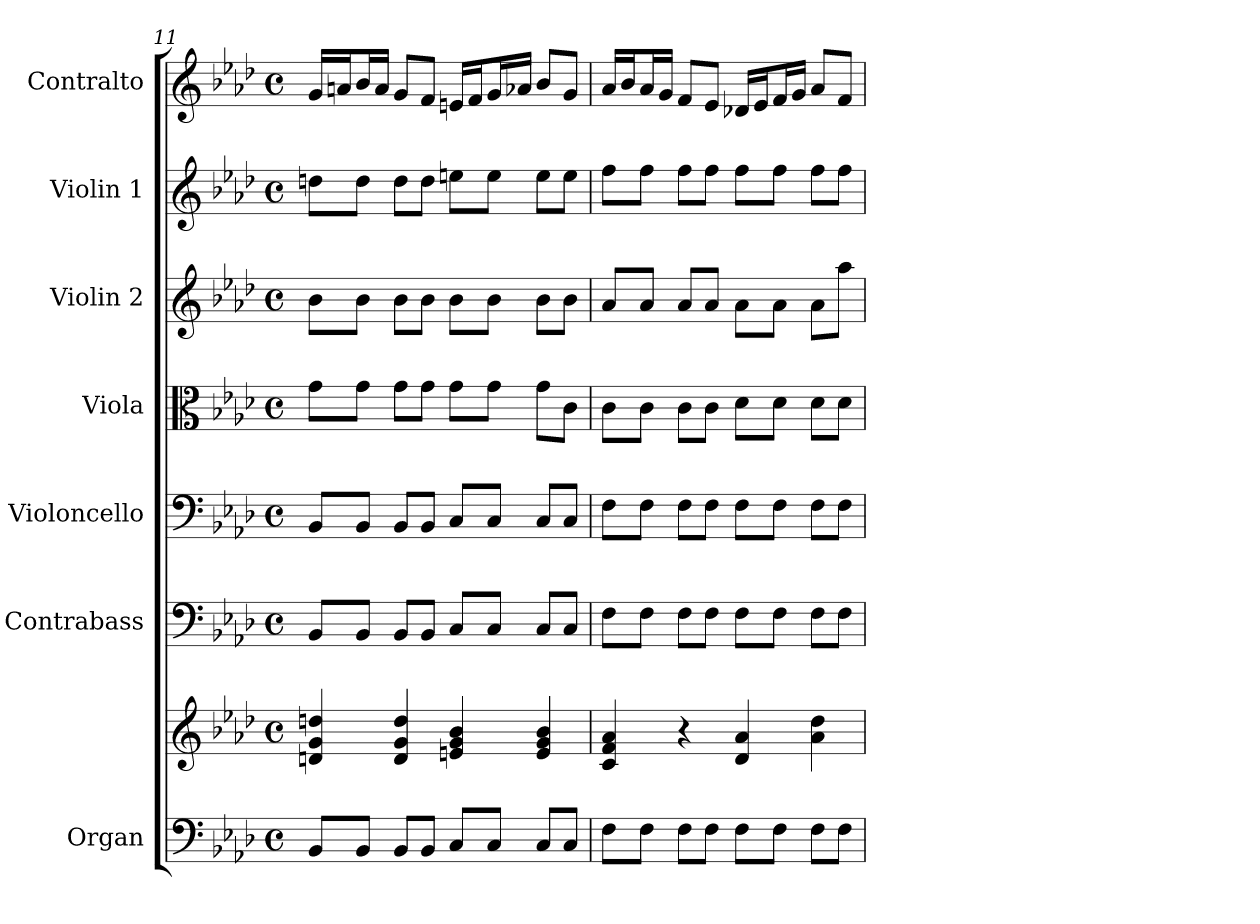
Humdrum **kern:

**kern	**kern	**kern	**kern	**kern	**kern	**kern	**kern
*part7	*part7	*part6	*part5	*part4	*part3	*part2	*part1
*staff8	*staff7	*staff6	*staff5	*staff4	*staff3	*staff2	*staff1
*I"Organ	*	*I"Contrabass	*I"Violoncello	*I"Viola	*I"Violin 2	*I"Violin 1	*I"Contralto
*I'Org.	*	*I'Cb.	*I'Vc.	*I'Vla.	*I'Vln. 2	*I'Vln. 1	*I'C.
*clefF4	*clefG2	*clefF4	*clefF4	*clefC3	*clefG2	*clefG2	*clefG2
*	*	*ITrd7c12	*	*	*	*	*
*k[b-e-a-d-]	*k[b-e-a-d-]	*k[b-e-a-d-]	*k[b-e-a-d-]	*k[b-e-a-d-]	*k[b-e-a-d-]	*k[b-e-a-d-]	*k[b-e-a-d-]
*f:	*f:	*f:	*f:	*f:	*f:	*f:	*f:
*M4/4	*M4/4	*M4/4	*M4/4	*M4/4	*M4/4	*M4/4	*M4/4
*met(c)	*met(c)	*met(c)	*met(c)	*met(c)	*met(c)	*met(c)	*met(c)
=11	=11	=11	=11	=11	=11	=11	=11
8BB-i/L	4dni/ 4gi 4ddni	8BBB-i/L	8BB-i/L	8gi\L	8b-i\L	8ddni\L	16gi/LL
.	.	.	.	.	.	.	16ani/J
8BB-i/J	.	8BBB-i/J	8BB-i/J	8gi\J	8b-i\J	8ddi\J	16b-i/L
.	.	.	.	.	.	.	16ai/JJ
8BB-i/L	4di/ 4gi 4ddi	8BBB-i/L	8BB-i/L	8gi\L	8b-i\L	8ddi\L	8gi/L
8BB-i/J	.	8BBB-i/J	8BB-i/J	8gi\J	8b-i\J	8ddi\J	8fi/J
8Ci/L	4eni/ 4gi 4b-i	8CCi/L	8Ci/L	8gi\L	8b-i\L	8eeni\L	16eni/LL
.	.	.	.	.	.	.	16fi/J
8Ci/J	.	8CCi/J	8Ci/J	8gi\J	8b-i\J	8eei\J	16gi/L
.	.	.	.	.	.	.	16a-Xi/JJ
8Ci/L	4ei/ 4gi 4b-i	8CCi/L	8Ci/L	8gi\L	8b-i\L	8eei\L	8b-i/L
8Ci/J	.	8CCi/J	8Ci/J	8ci\J	8b-i\J	8eei\J	8gi/J
!!LO:LB:g=z
=12	=12	=12	=12	=12	=12	=12	=12
8Fi\L	4ci/ 4fi 4a-i	8FFi\L	8Fi\L	8ci\L	8a-i/L	8ffi\L	16a-i/LL
.	.	.	.	.	.	.	16b-i/J
8Fi\J	.	8FFi\J	8Fi\J	8ci\J	8a-i/J	8ffi\J	16a-i/L
.	.	.	.	.	.	.	16gi/JJ
8Fi\L	4r	8FFi\L	8Fi\L	8ci\L	8a-i/L	8ffi\L	8fi/L
8Fi\J	.	8FFi\J	8Fi\J	8ci\J	8a-i/J	8ffi\J	8e-i/J
8Fi\L	4d-i/ 4a-i	8FFi\L	8Fi\L	8d-i\L	8a-i\L	8ffi\L	16d-Xi/LL
.	.	.	.	.	.	.	16e-i/J
8Fi\J	.	8FFi\J	8Fi\J	8d-i\J	8a-i\J	8ffi\J	16fi/L
.	.	.	.	.	.	.	16gi/JJ
8Fi\L	4a-i\ 4dd-i	8FFi\L	8Fi\L	8d-i\L	8a-i\L	8ffi\L	8a-i/L
8Fi\J	.	8FFi\J	8Fi\J	8d-i\J	8aa-i\J	8ffi\J	8fi/J
=	=	=	=	=	=	=	=
*-	*-	*-	*-	*-	*-	*-	*-
